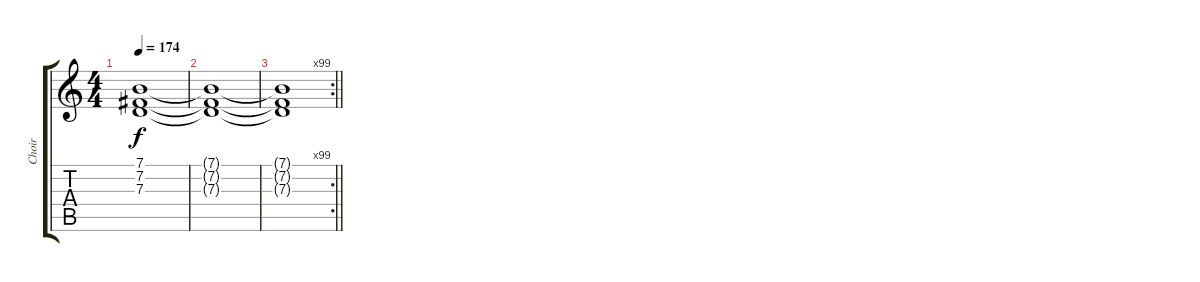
\track ("Choir" "Choir") {instrument choiraahs}
\staff {score tabs}
\tuning (E4 B3 G3 D3 A2 E2) {hide}
\ts (4 4)
\tempo 174
\clef g2
\ks c
(7.1{t} 7.2{t} 7.3{t}).1{dy f} |
(7.1{t} 7.2{t} 7.3{t}).1 |
\rc 99
\barLineRight lightlight
(7.1{t} 7.2{t} 7.3{t}).1
